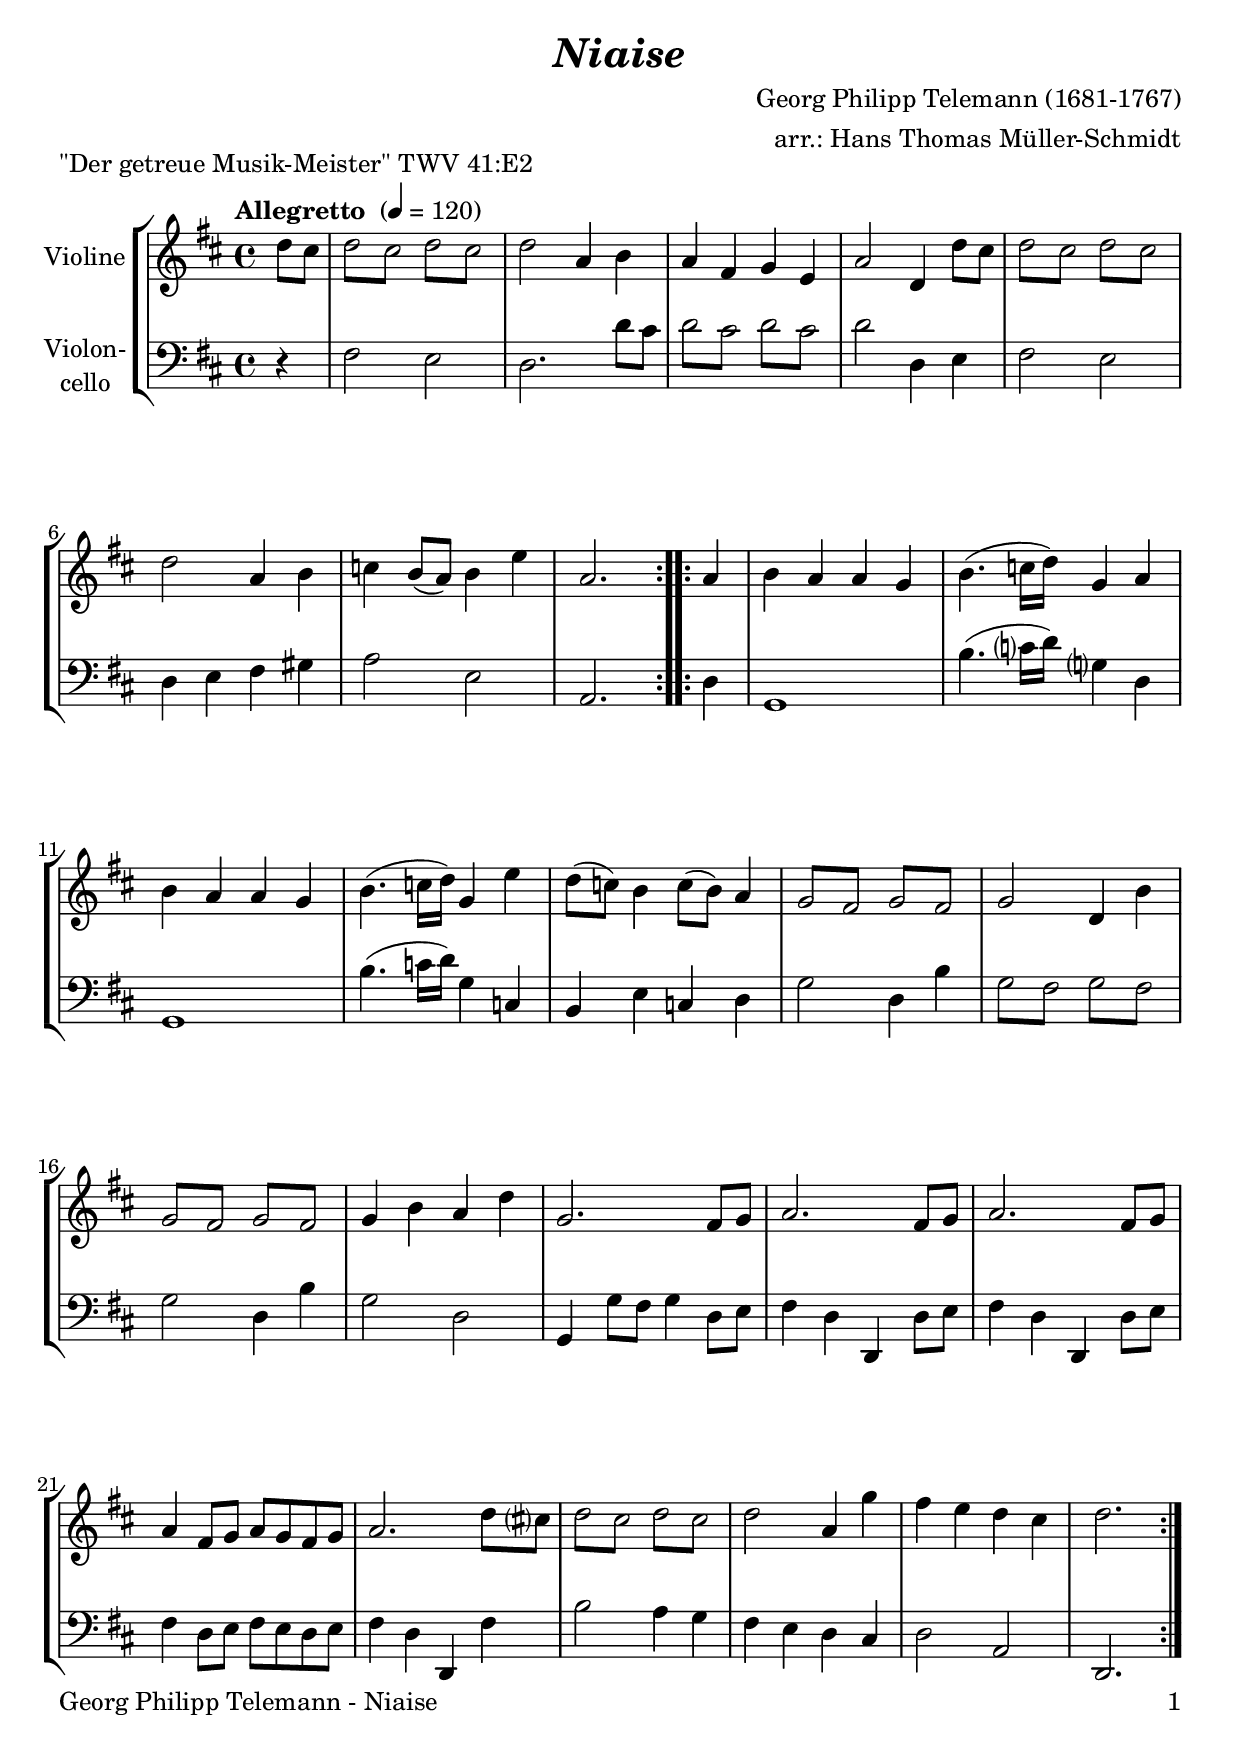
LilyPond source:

\version "2.18.2"
\include "deutsch.ly"
  
#(set-global-staff-size 22)

\header {
  title     = \markup \bold \italic "Niaise"
  composer  = "Georg Philipp Telemann (1681-1767)"
  arranger  = "arr.: Hans Thomas Müller-Schmidt"
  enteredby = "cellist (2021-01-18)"
  piece     = "\"Der getreue Musik-Meister\" TWV 41:E2"
}

voiceconsts = {
  \key e \major
  \time 4/4
  \clef "treble"
%  \numericTimeSignature
  % Set default beaming for all staves
%  \set Timing.beamExceptions = #'()
%  \set Timing.baseMoment     = #(ly:make-moment 1 4)
%  \set Timing.beatStructure  = #'(1 1 1)
  \tempo "Allegretto " 4=120
}

mivl = "violin"
%miba = "pizzicato strings"
miba = "cello"

va = \relative c'' {
  \voiceconsts

  \repeat volta 2 {
    \partial 4 e8 dis
    \repeat tremolo 2 { e dis } \repeat tremolo 2 { e dis }
    e2 h4 cis
    h gis a fis
    h2 e,4 e'8 dis

    \repeat tremolo 2 { e dis } \repeat tremolo 2 { e dis }
    e2 h4 cis
    d cis8( h) cis4 fis
    h,2.
  }

  \repeat volta 2 {
    h4
    cis h h a

    cis4.( d16 e) a,4 h
    cis h h a
    cis4.( d16 e) a,4 fis'
    e8( d) cis4 d8( cis) h4

    \repeat tremolo 2 { a8 gis } \repeat tremolo 2 { a gis }
    a2 e4 cis'
    \repeat tremolo 2 { a8 gis } \repeat tremolo 2 { a gis }
    a4 cis h e
    a,2. gis8 a

    h2. gis8 a
    h2. gis8 a
    h4 gis8 a h a gis a
    h2. e8 dis?

    \repeat tremolo 2 { e dis } \repeat tremolo 2 { e dis }
    e2 h4 a'
    gis fis e dis
    e2.
  }
}

vb = \relative c' {
  \voiceconsts
  \clef "bass"
  
  \repeat volta 2 {
    \partial 4 r4
    gis2 fis
    e2. e'8 dis
    \repeat tremolo 2 { e dis } \repeat tremolo 2 { e dis }
    e2 e,4 fis

    gis2 fis
    e4 fis gis ais
    h2 fis
    h,2.
  }

  \repeat volta 2 {
    e4
    a,1

    cis'4.( d?16 e) a,?4 e
    a,1
    cis'4.( d16 e) a,4 d,
    cis fis d e

    a2 e4 cis'
    \repeat tremolo 2 { a8 gis } \repeat tremolo 2 { a gis }
    a2 e4 cis'
    a2 e
    a,4 a'8 gis a4 e8 fis

    gis4 e e, e'8 fis
    gis4 e e, e'8 fis
    gis4 e8 fis gis fis e fis
    gis4 e e, gis'

    cis2 h4 a
    gis fis e dis
    e2 h
    e,2.
  }
}


music = \new StaffGroup <<
      \new Staff {
	\set Staff.midiInstrument = \mivl
	\set Staff.instrumentName = \markup \center-column { "Violine" }
	\transpose e d { \va }
      }

      \new Staff {
	\set Staff.midiInstrument = \miba
	\set Staff.instrumentName = \markup \center-column { "Violon-" "cello" }
	\transpose e d { \vb }
      }
>>

\book {
   \paper {
    print-page-number = ##t
    print-first-page-number = ##t
    ragged-last-bottom = ##f
    oddHeaderMarkup = \markup \null
    evenHeaderMarkup = \markup \null
    oddFooterMarkup = \markup {
      \fill-line {
        \on-the-fly #print-page-number-check-first
        "Georg Philipp Telemann - Niaise" \fromproperty #'page:page-number-string
      }
    }
    evenFooterMarkup = \oddFooterMarkup
  } \score {
    \music
    \layout {}
  }

  \score {
    \unfoldRepeats \music

    \midi {
      \context {
        \Score
      }
    }
  }
}